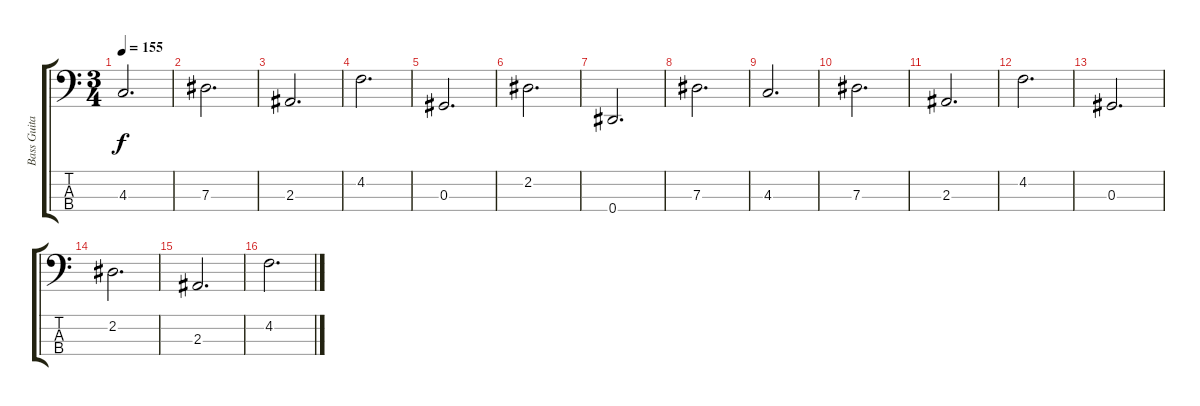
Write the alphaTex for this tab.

\track ("Bass Guitar" "Bass Guita") {instrument electricbassfinger}
\staff {score tabs}
\tuning (Gb2 Db2 Ab1 Eb1) {hide}
\ts (3 4)
\tempo 155
\clef f4
\ks c
4.3.2{d dy f} |
7.3.2{d} |
2.3.2{d} |
4.2.2{d} |
0.3.2{d} |
2.2.2{d} |
0.4.2{d} |
7.3.2{d} |
4.3.2{d} |
7.3.2{d} |
2.3.2{d} |
4.2.2{d} |
0.3.2{d} |
2.2.2{d} |
2.3.2{d} |
4.2.2{d}
